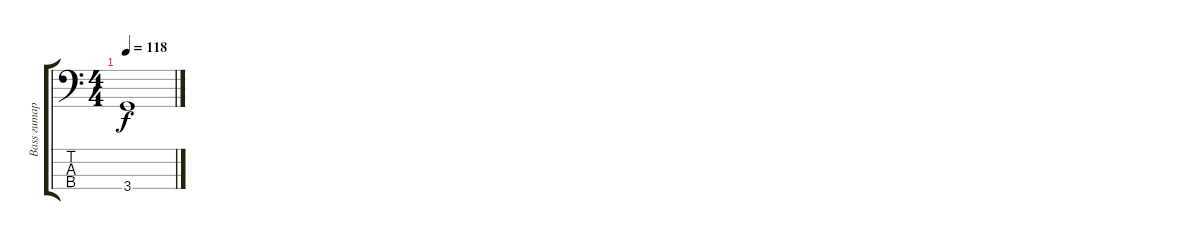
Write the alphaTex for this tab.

\track ("Bass гитара" "Bass гитар") {instrument electricbassfinger}
\staff {score tabs}
\tuning (G2 D2 A1 E1) {hide}
\ts (4 4)
\tempo 118
\clef f4
\ks c
3.4.1{dy f}
